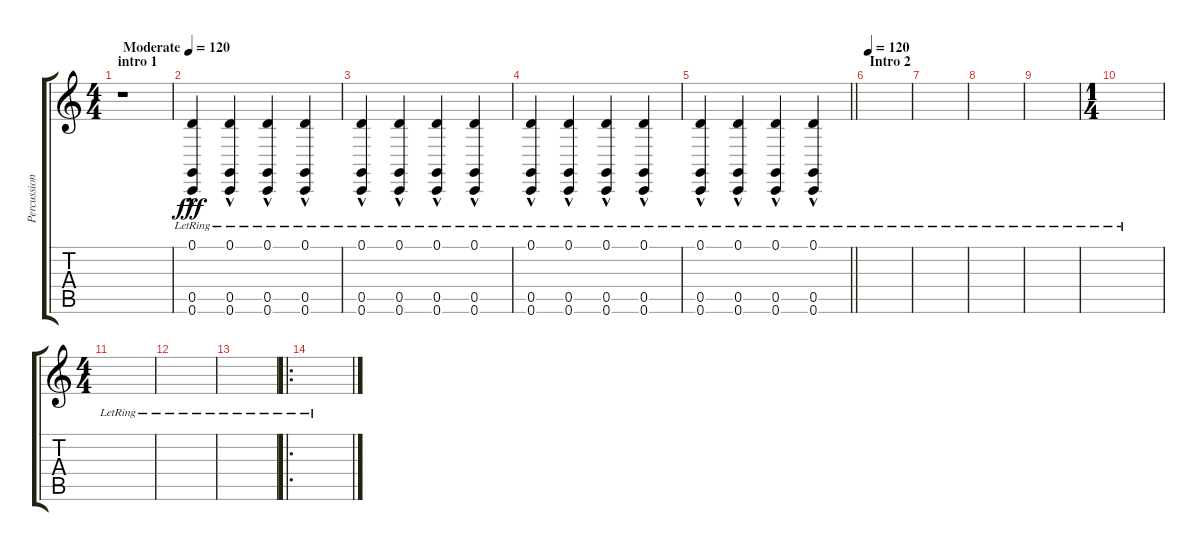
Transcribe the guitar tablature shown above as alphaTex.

\track ("Percussion" "Percussion") {instrument taikodrum}
\staff {score tabs}
\tuning (D4 A3 F3 C3 G2 C2) {hide}
\ts (4 4)
\section ("" "intro 1")
\tempo (120 "Moderate")
\tempo 110
\tempo (120 "Moderate")
\clef g2
\ks c
r.1{dy fff volume 4 instrument taikodrum} |
(0.1{lr} 0.5 0.6{hac lr}).4{volume 13} (0.1{lr} 0.5 0.6{hac lr}).4 (0.1{lr} 0.5 0.6{hac lr}).4 (0.1{lr} 0.5 0.6{hac lr}).4 |
(0.1{lr} 0.5 0.6{hac lr}).4 (0.1{lr} 0.5 0.6{hac lr}).4 (0.1{lr} 0.5 0.6{hac lr}).4 (0.1{lr} 0.5 0.6{hac lr}).4 |
(0.1{lr} 0.5 0.6{hac lr}).4 (0.1{lr} 0.5 0.6{hac lr}).4 (0.1{lr} 0.5 0.6{hac lr}).4 (0.1{lr} 0.5 0.6{hac lr}).4 |
\barLineRight lightlight
(0.1{lr} 0.5 0.6{hac lr}).4 (0.1{lr} 0.5 0.6{hac lr}).4 (0.1{lr} 0.5 0.6{hac lr}).4 (0.1{lr} 0.5 0.6{hac lr}).4 |
\section ("" "Intro 2")
\tempo 120
|
|
|
|
\ts (1 4)
|
\ts (4 4)
|
|
|
\ro
